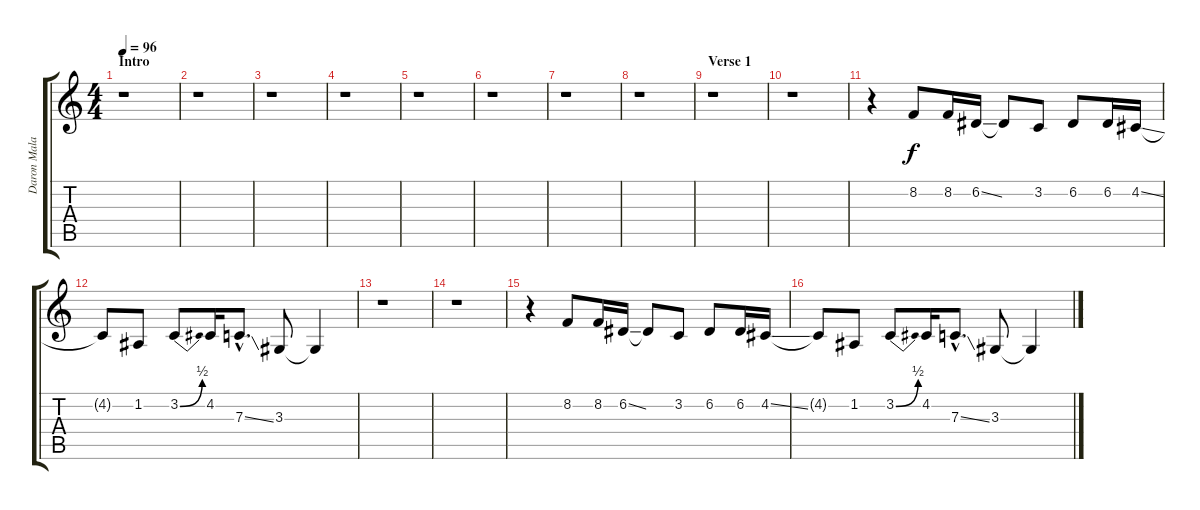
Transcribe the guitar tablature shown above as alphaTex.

\track ("Daron Malakian [Vocals]" "Daron Mala") {instrument altosax}
\staff {score tabs}
\tuning (D4 A3 F3 C3 G2 C2) {hide}
\ts (4 4)
\section ("" "Intro")
\tempo 96
\clef g2
\ks c
r.1{dy f instrument altosax} |
r.1 |
r.1 |
r.1 |
r.1 |
r.1 |
r.1 |
r.1 |
\section ("" "Verse 1")
r.1 |
r.1 |
r.4 8.2.8 8.2.16 6.2{ss}.16 6.2{t}.8 3.2.8 6.2.8 6.2.16 4.2{ss}.16 |
4.2{t}.8 1.2.8 3.2{be (bend 0 0 60 2)}.8 4.2.16 7.3{ss hac}.8{d} 3.3.8 3.3{t}.4 |
r.1 |
r.1 |
r.4 8.2.8 8.2.16 6.2{ss}.16 6.2{t}.8 3.2.8 6.2.8 6.2.16 4.2{ss}.16 |
4.2{t}.8 1.2.8 3.2{be (bend 0 0 60 2)}.8 4.2.16 7.3{ss hac}.8{d} 3.3.8 3.3{t}.4
